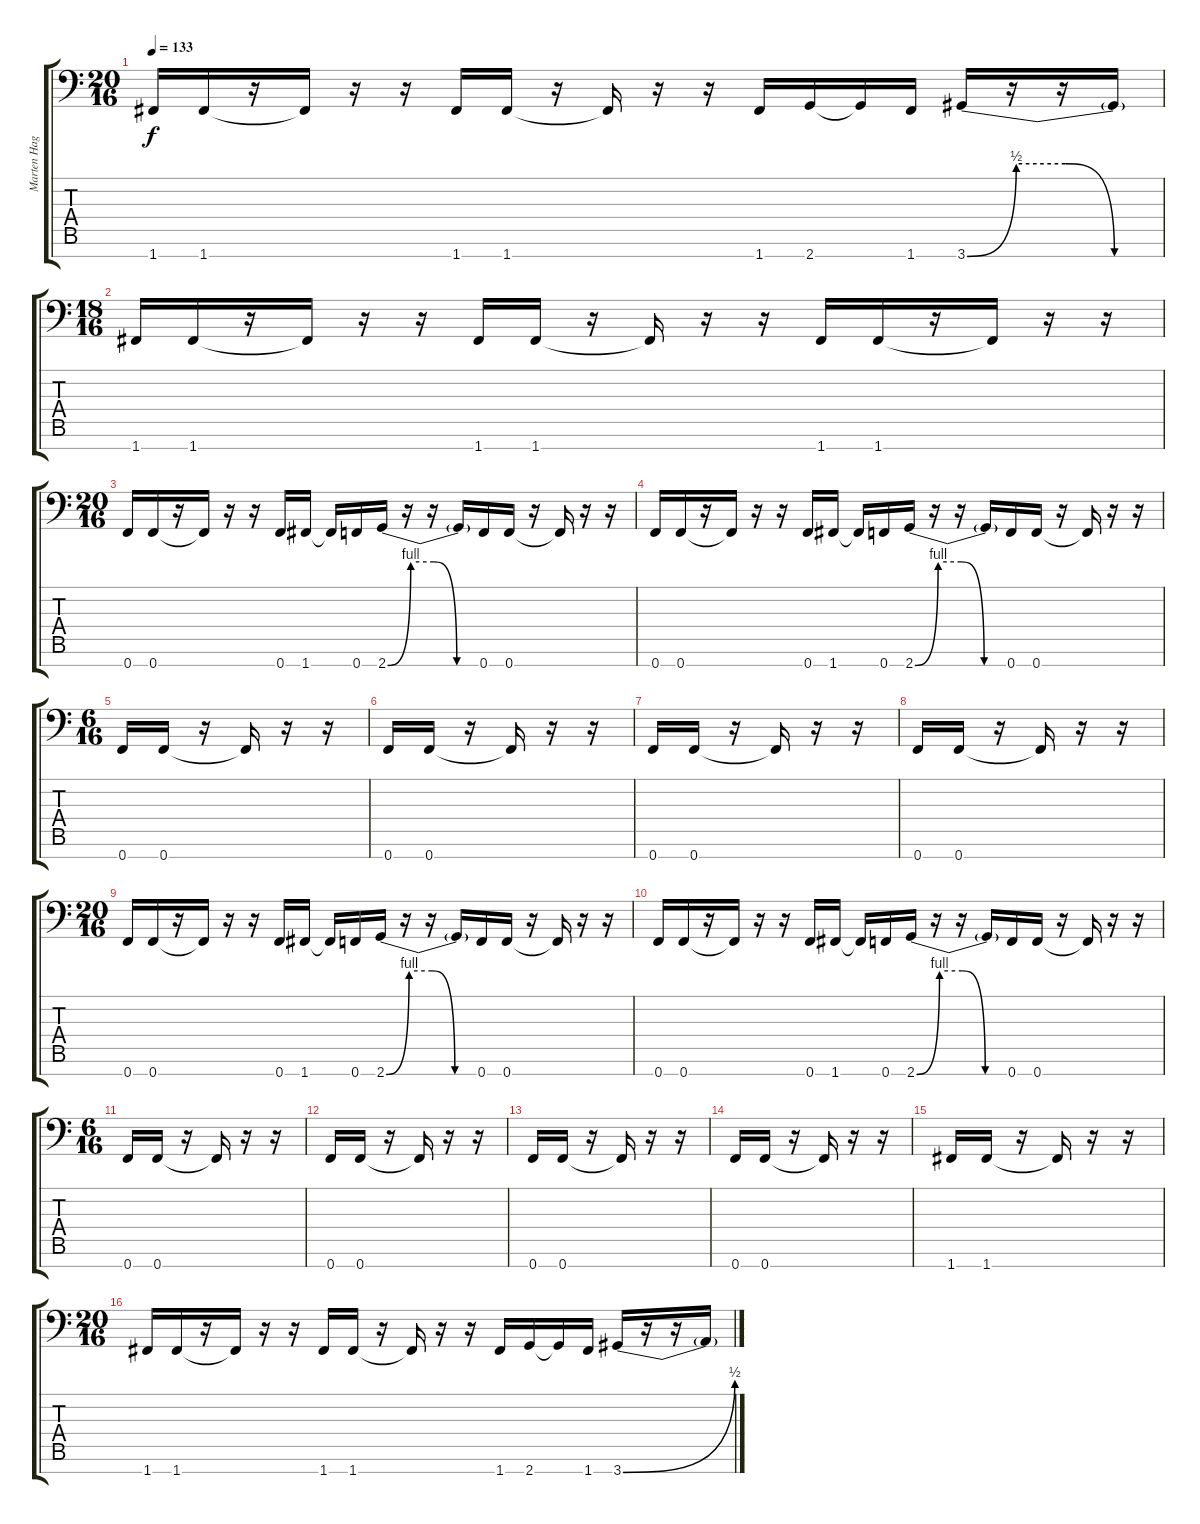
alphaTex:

\track ("Marten Hagström ( Rythm )" "Marten Hag") {instrument distortionguitar}
\staff {score tabs}
\tuning (Bb3 F3 Db3 Ab2 Eb2 Bb1 F1) {hide}
\ts (20 16)
\tempo 133
\clef f4
\ks c
1.7.16{dy f} 1.7.16 r.16 1.7{t}.16 r.16 r.16 1.7.16 1.7.16 r.16 1.7{t}.16 r.16 r.16 1.7.16 2.7.16 2.7{t}.16 1.7.16 3.7{be (custom 0 0 15 2 30 2 45 0 60 0)}.16 r.16 r.16 3.7{t}.16 |
\ts (18 16)
1.7.16 1.7.16 r.16 1.7{t}.16 r.16 r.16 1.7.16 1.7.16 r.16 1.7{t}.16 r.16 r.16 1.7.16 1.7.16 r.16 1.7{t}.16 r.16 r.16 |
\ts (20 16)
0.7.16 0.7.16 r.16 0.7{t}.16 r.16 r.16 0.7.16 1.7.16 1.7{t}.16 0.7.16 2.7{be (custom 0 0 15 4 30 4 45 0 60 0)}.16 r.16 r.16 2.7{t}.16 0.7.16 0.7.16 r.16 0.7{t}.16 r.16 r.16 |
0.7.16 0.7.16 r.16 0.7{t}.16 r.16 r.16 0.7.16 1.7.16 1.7{t}.16 0.7.16 2.7{be (custom 0 0 15 4 30 4 45 0 60 0)}.16 r.16 r.16 2.7{t}.16 0.7.16 0.7.16 r.16 0.7{t}.16 r.16 r.16 |
\ts (6 16)
0.7.16 0.7.16 r.16 0.7{t}.16 r.16 r.16 |
0.7.16 0.7.16 r.16 0.7{t}.16 r.16 r.16 |
0.7.16 0.7.16 r.16 0.7{t}.16 r.16 r.16 |
0.7.16 0.7.16 r.16 0.7{t}.16 r.16 r.16 |
\ts (20 16)
0.7.16 0.7.16 r.16 0.7{t}.16 r.16 r.16 0.7.16 1.7.16 1.7{t}.16 0.7.16 2.7{be (custom 0 0 15 4 30 4 45 0 60 0)}.16 r.16 r.16 2.7{t}.16 0.7.16 0.7.16 r.16 0.7{t}.16 r.16 r.16 |
0.7.16 0.7.16 r.16 0.7{t}.16 r.16 r.16 0.7.16 1.7.16 1.7{t}.16 0.7.16 2.7{be (custom 0 0 15 4 30 4 45 0 60 0)}.16 r.16 r.16 2.7{t}.16 0.7.16 0.7.16 r.16 0.7{t}.16 r.16 r.16 |
\ts (6 16)
0.7.16 0.7.16 r.16 0.7{t}.16 r.16 r.16 |
0.7.16 0.7.16 r.16 0.7{t}.16 r.16 r.16 |
0.7.16 0.7.16 r.16 0.7{t}.16 r.16 r.16 |
0.7.16 0.7.16 r.16 0.7{t}.16 r.16 r.16 |
1.7.16 1.7.16 r.16 1.7{t}.16 r.16 r.16 |
\ts (20 16)
1.7.16 1.7.16 r.16 1.7{t}.16 r.16 r.16 1.7.16 1.7.16 r.16 1.7{t}.16 r.16 r.16 1.7.16 2.7.16 2.7{t}.16 1.7.16 3.7{be (bend 0 0 60 2)}.16 r.16 r.16 3.7{t}.16
